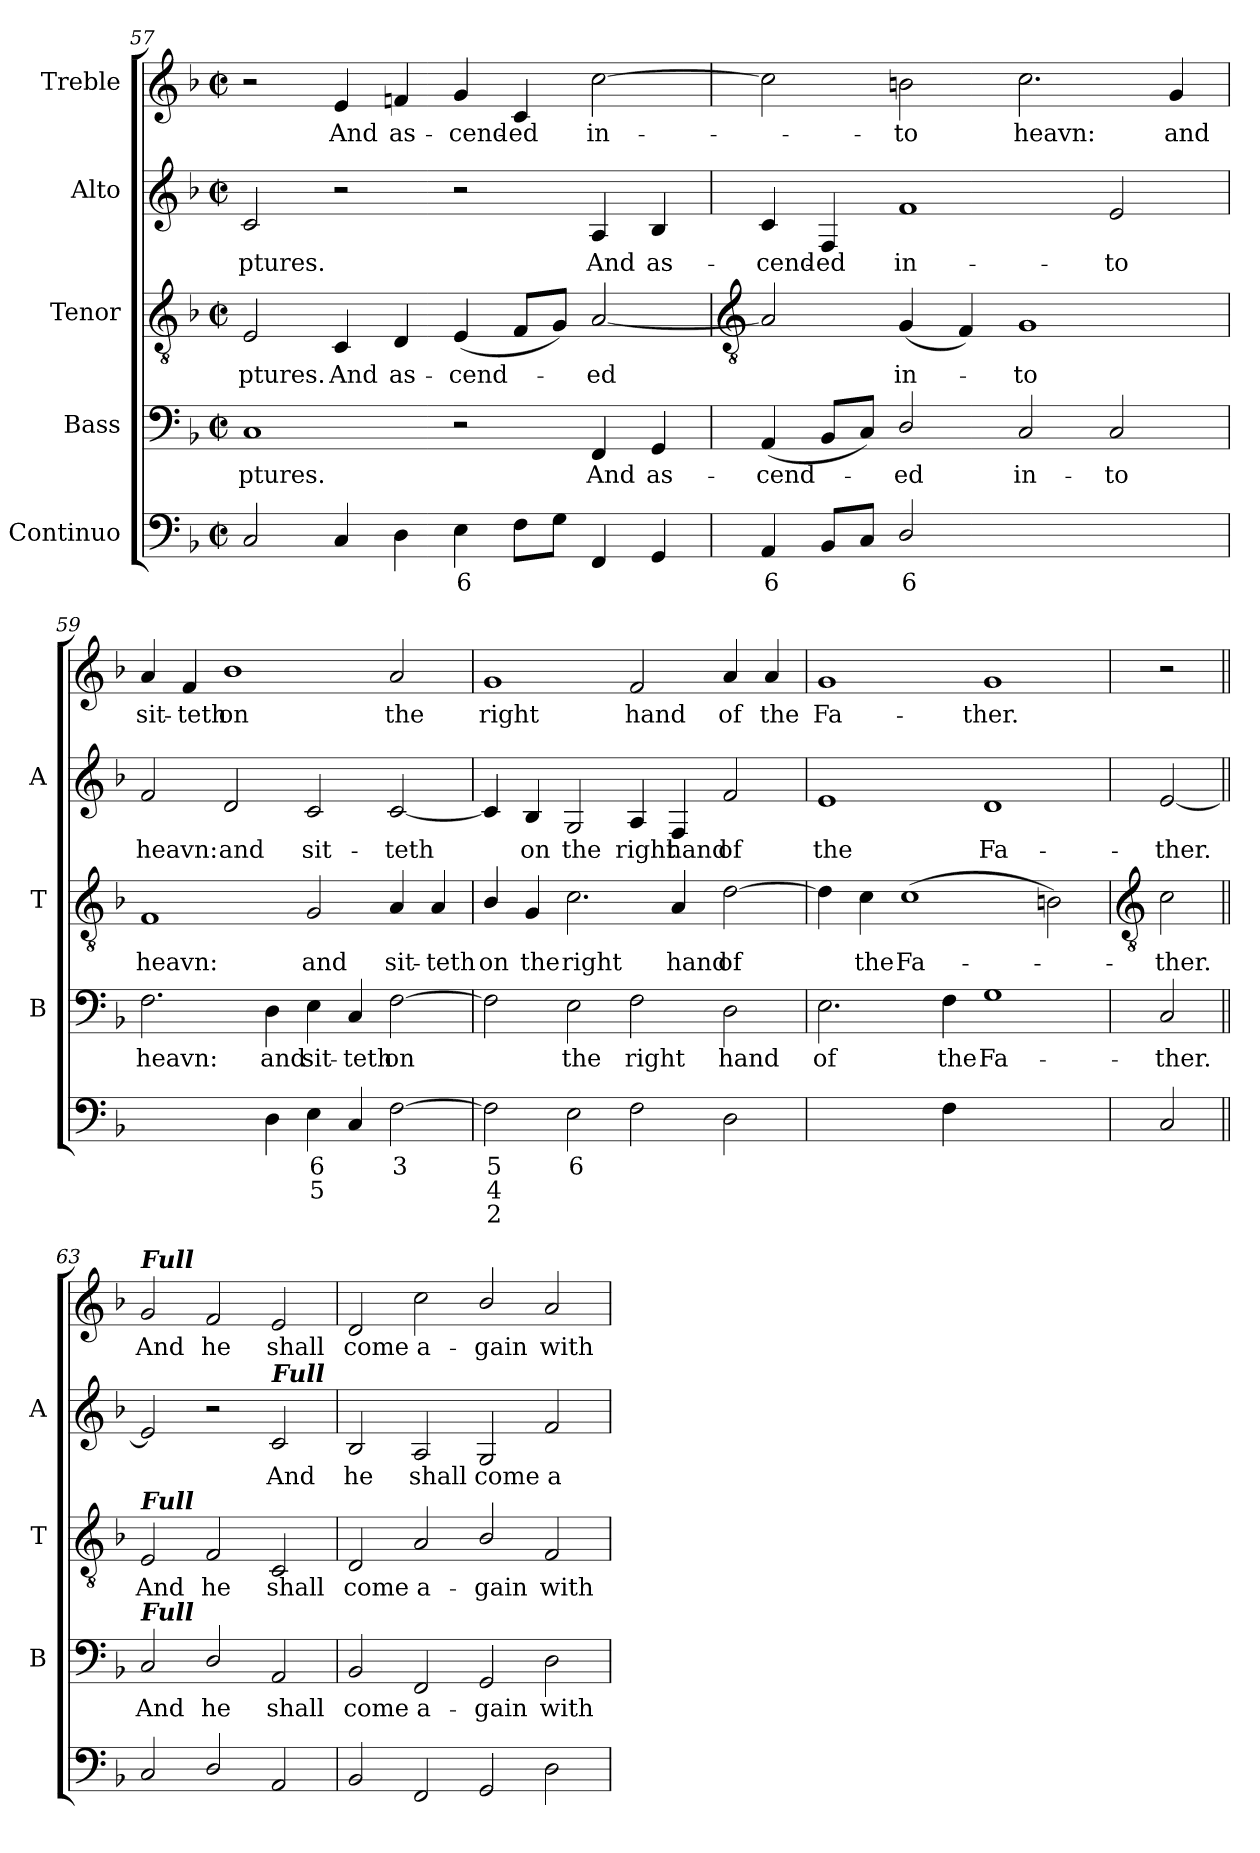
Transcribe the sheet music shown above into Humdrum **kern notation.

**kern	**text	**text	**text	**kern	**text	**kern	**text	**kern	**text	**kern	**text
*part5	*part5	*part5	*part5	*part4	*part4	*part3	*part3	*part2	*part2	*part1	*part1
*staff5	*staff5	*staff5	*staff5	*staff4	*staff4	*staff3	*staff3	*staff2	*staff2	*staff1	*staff1
*I"Continuo	*	*	*	*I"Bass	*	*I"Tenor	*	*I"Alto	*	*I"Treble	*
*	*	*	*	*I'B	*	*I'T	*	*I'A	*	*	*
*clefF4	*	*	*	*clefF4	*	*clefGv2	*	*clefG2	*	*clefG2	*
*k[b-]	*	*	*	*k[b-]	*	*k[b-]	*	*k[b-]	*	*k[b-]	*
*F:	*	*	*	*F:	*	*F:	*	*F:	*	*F:	*
*M4/2	*	*	*	*M4/2	*	*M4/2	*	*M4/2	*	*M4/2	*
*met(c|)	*	*	*	*met(c|)	*	*met(c|)	*	*met(c|)	*	*met(c|)	*
=57	=57	=57	=57	=57	=57	=57	=57	=57	=57	=57	=57
!	!	!	!	!	!LO:LY:b	!	!LO:LY:b	!	!LO:LY:b	!	!
2C	.	.	.	1C	-ptures.	2E	-ptures.	2c	ptures.	2r	.
!	!	!	!	!	!	!	!LO:LY:b	!	!	!	!LO:LY:b
4C	.	.	.	.	.	4C	And	2r	.	4e	And
!	!	!	!	!	!	!	!LO:LY:b	!	!	!	!LO:LY:b
4D	.	.	.	.	.	4D	as-	.	.	4fn	as-
!	!LO:LY:b	!	!	!	!	!	!LO:LY:b	!	!	!	!LO:LY:b
4E	6	.	.	2r	.	(<4E	-cend-	2r	.	4g	-cend-
!	!	!	!	!	!	!	!	!	!	!	!LO:LY:b
8FL	.	.	.	.	.	8FL	.	.	.	4c	-ed
8GJ	.	.	.	.	.	8GJ)	.	.	.	.	.
!	!	!	!	!	!LO:LY:b	!	!LO:LY:b	!	!LO:LY:b	!	!LO:LY:b
4FF	.	.	.	4FF	And	[2A	ed	4A	And	[2cc	in-
!	!	!	!	!	!LO:LY:b	!	!	!	!LO:LY:b	!	!
4GG	.	.	.	4GG	as-	.	.	4B-	as-	.	.
!!LO:LB:g=z
=58	=58	=58	=58	=58	=58	=58	=58	=58	=58	=58	=58
*	*	*	*	*	*	*clefGv2	*	*	*	*	*
!	!LO:LY:b	!	!	!	!LO:LY:b	!	!	!	!LO:LY:b	!	!
4AA	6	.	.	(<4AA	-cend-	2A]	.	4c	-cend-	2cc]	.
!	!	!	!	!	!	!	!	!	!LO:LY:b	!	!
8BB-L	.	.	.	8BB-L	.	.	.	4F	-ed	.	.
8CJ	.	.	.	8CJ)	.	.	.	.	.	.	.
!	!LO:LY:b	!	!	!	!LO:LY:b	!	!LO:LY:b	!	!LO:LY:b	!	!LO:LY:b
2D/	6	.	.	2D/	ed	(<4G	in-	1f	in-	2bn	to
.	.	.	.	.	.	4F)	.	.	.	.	.
!	!LO:LY:b	!	!	!	!LO:LY:b	!	!LO:LY:b	!	!	!	!LO:LY:b
[2Cyy	4	.	.	2C	in-	1G	to	.	.	2.cc	heavn:
!	!LO:LY:b	!	!	!	!LO:LY:b	!	!	!	!LO:LY:b	!	!
2Cyy]	3	.	.	2C	-to	.	.	2e	-to	.	.
!	!	!	!	!	!	!	!	!	!	!	!LO:LY:b
.	.	.	.	.	.	.	.	.	.	4g	and
=59	=59	=59	=59	=59	=59	=59	=59	=59	=59	=59	=59
!	!LO:LY:b	!LO:LY:b	!	!	!LO:LY:b	!	!LO:LY:b	!	!LO:LY:b	!	!LO:LY:b
[2Fyy	5	3	.	2.F	heavn:	1F	heavn:	2f	heavn:	4a	sit-
!	!	!	!	!	!	!	!	!	!	!	!LO:LY:b
.	.	.	.	.	.	.	.	.	.	4f	-teth
!	!LO:LY:b	!LO:LY:b	!	!	!	!	!	!	!LO:LY:b	!	!LO:LY:b
4Fyy]	6	4	.	.	.	.	.	2d	and	1b-	on
!	!	!	!	!	!LO:LY:b	!	!	!	!	!	!
4D	.	.	.	4D	and	.	.	.	.	.	.
!	!LO:LY:b	!LO:LY:b	!	!	!LO:LY:b	!	!LO:LY:b	!	!LO:LY:b	!	!
4E	6	5	.	4E	sit-	2G	and	2c	sit-	.	.
!	!	!	!	!	!LO:LY:b	!	!	!	!	!	!
4C	.	.	.	4C	-teth	.	.	.	.	.	.
!	!LO:LY:b	!	!	!	!LO:LY:b	!	!LO:LY:b	!	!LO:LY:b	!	!LO:LY:b
[2F	3	.	.	[2F	on	4A	sit-	[2c	-teth	2a	the
!	!	!	!	!	!	!	!LO:LY:b	!	!	!	!
.	.	.	.	.	.	4A	-teth	.	.	.	.
=60	=60	=60	=60	=60	=60	=60	=60	=60	=60	=60	=60
!	!LO:LY:b	!LO:LY:b	!LO:LY:b	!	!	!	!LO:LY:b	!	!	!	!LO:LY:b
2F]	5	4	2	2F]	.	4B-/	on	4c]	.	1g	right
!	!	!	!	!	!	!	!LO:LY:b	!	!LO:LY:b	!	!
.	.	.	.	.	.	4G	the	4B-	on	.	.
!	!LO:LY:b	!	!	!	!LO:LY:b	!	!LO:LY:b	!	!LO:LY:b	!	!
2E	6	.	.	2E	the	2.c	right	2G	the	.	.
!	!	!	!	!	!LO:LY:b	!	!	!	!LO:LY:b	!	!LO:LY:b
2F	.	.	.	2F	right	.	.	4A	right	2f	hand
!	!	!	!	!	!	!	!LO:LY:b	!	!LO:LY:b	!	!
.	.	.	.	.	.	4A	hand	4F	hand	.	.
!	!	!	!	!	!LO:LY:b	!	!LO:LY:b	!	!LO:LY:b	!	!LO:LY:b
2D	.	.	.	2D	hand	[2d	of	2f	of	4a	of
!	!	!	!	!	!	!	!	!	!	!	!LO:LY:b
.	.	.	.	.	.	.	.	.	.	4a	the
=61	=61	=61	=61	=61	=61	=61	=61	=61	=61	=61	=61
!	!LO:LY:b	!	!	!	!LO:LY:b	!	!	!	!LO:LY:b	!	!LO:LY:b
[2Eyy	7	.	.	2.E	of	4d]	.	1e	the	1g	Fa-
!	!	!	!	!	!	!	!LO:LY:b	!	!	!	!
.	.	.	.	.	.	4c	the	.	.	.	.
!	!LO:LY:b	!	!	!	!	!	!LO:LY:b	!	!	!	!
4Eyy]	6	.	.	.	.	(>1c	Fa-	.	.	.	.
!	!	!	!	!	!LO:LY:b	!	!	!	!	!	!
4F	.	.	.	4F	the	.	.	.	.	.	.
!	!LO:LY:b	!	!	!	!LO:LY:b	!	!	!	!LO:LY:b	!	!LO:LY:b
[2Gyy	4	.	.	1G	Fa-	.	.	1d	Fa-	1g	-ther.
!	!LO:LY:b	!	!	!	!	!	!	!	!	!	!
2Gyy]	3	.	.	.	.	2Bn)	.	.	.	.	.
!!LO:LB:g=z
=62	=62	=62	=62	=62	=62	=62	=62	=62	=62	=62	=62
*	*	*	*	*	*	*clefGv2	*	*	*	*	*
!	!	!	!	!	!LO:LY:b	!	!LO:LY:b	!	!LO:LY:b	!	!
2C	.	.	.	2C	-ther.	2c	ther.	[2e	-ther.	2r	.
=63||	=63||	=63||	=63||	=63||	=63||	=63||	=63||	=63||	=63||	=63||	=63||
!	!	!	!	!	!	!	!	!	!	!LO:TX:a:Bi:t=Full	!
!	!	!	!	!	!	!LO:TX:a:Bi:t=Full	!	!	!	!	!
!	!	!	!	!LO:TX:a:Bi:t=Full	!	!	!	!	!	!	!
!	!	!	!	!	!LO:LY:b	!	!LO:LY:b	!	!	!	!LO:LY:b
2C	.	.	.	2C	And	2E	And	2e]	.	2g	And
!	!	!	!	!	!LO:LY:b	!	!LO:LY:b	!	!	!	!LO:LY:b
2D/	.	.	.	2D/	he	2F	he	2r	.	2f	he
!	!	!	!	!	!	!	!	!LO:TX:a:Bi:t=Full	!	!	!
!	!	!	!	!	!LO:LY:b	!	!LO:LY:b	!	!LO:LY:b	!	!LO:LY:b
2AA	.	.	.	2AA	shall	2C	shall	2c	And	2e	shall
=64	=64	=64	=64	=64	=64	=64	=64	=64	=64	=64	=64
!	!	!	!	!	!LO:LY:b	!	!LO:LY:b	!	!LO:LY:b	!	!LO:LY:b
2BB-	.	.	.	2BB-	come	2D	come	2B-	he	2d	come
!	!	!	!	!	!LO:LY:b	!	!LO:LY:b	!	!LO:LY:b	!	!LO:LY:b
2FF	.	.	.	2FF	a-	2A	a-	2A	shall	2cc	a-
!	!	!	!	!	!LO:LY:b	!	!LO:LY:b	!	!LO:LY:b	!	!LO:LY:b
2GG	.	.	.	2GG	-gain	2B-/	-gain	2G	come	2b-/	-gain
!	!	!	!	!	!LO:LY:b	!	!LO:LY:b	!	!LO:LY:b	!	!LO:LY:b
2D	.	.	.	2D	with	2F	with	2f	a-	2a	with
=	=	=	=	=	=	=	=	=	=	=	=
*-	*-	*-	*-	*-	*-	*-	*-	*-	*-	*-	*-
